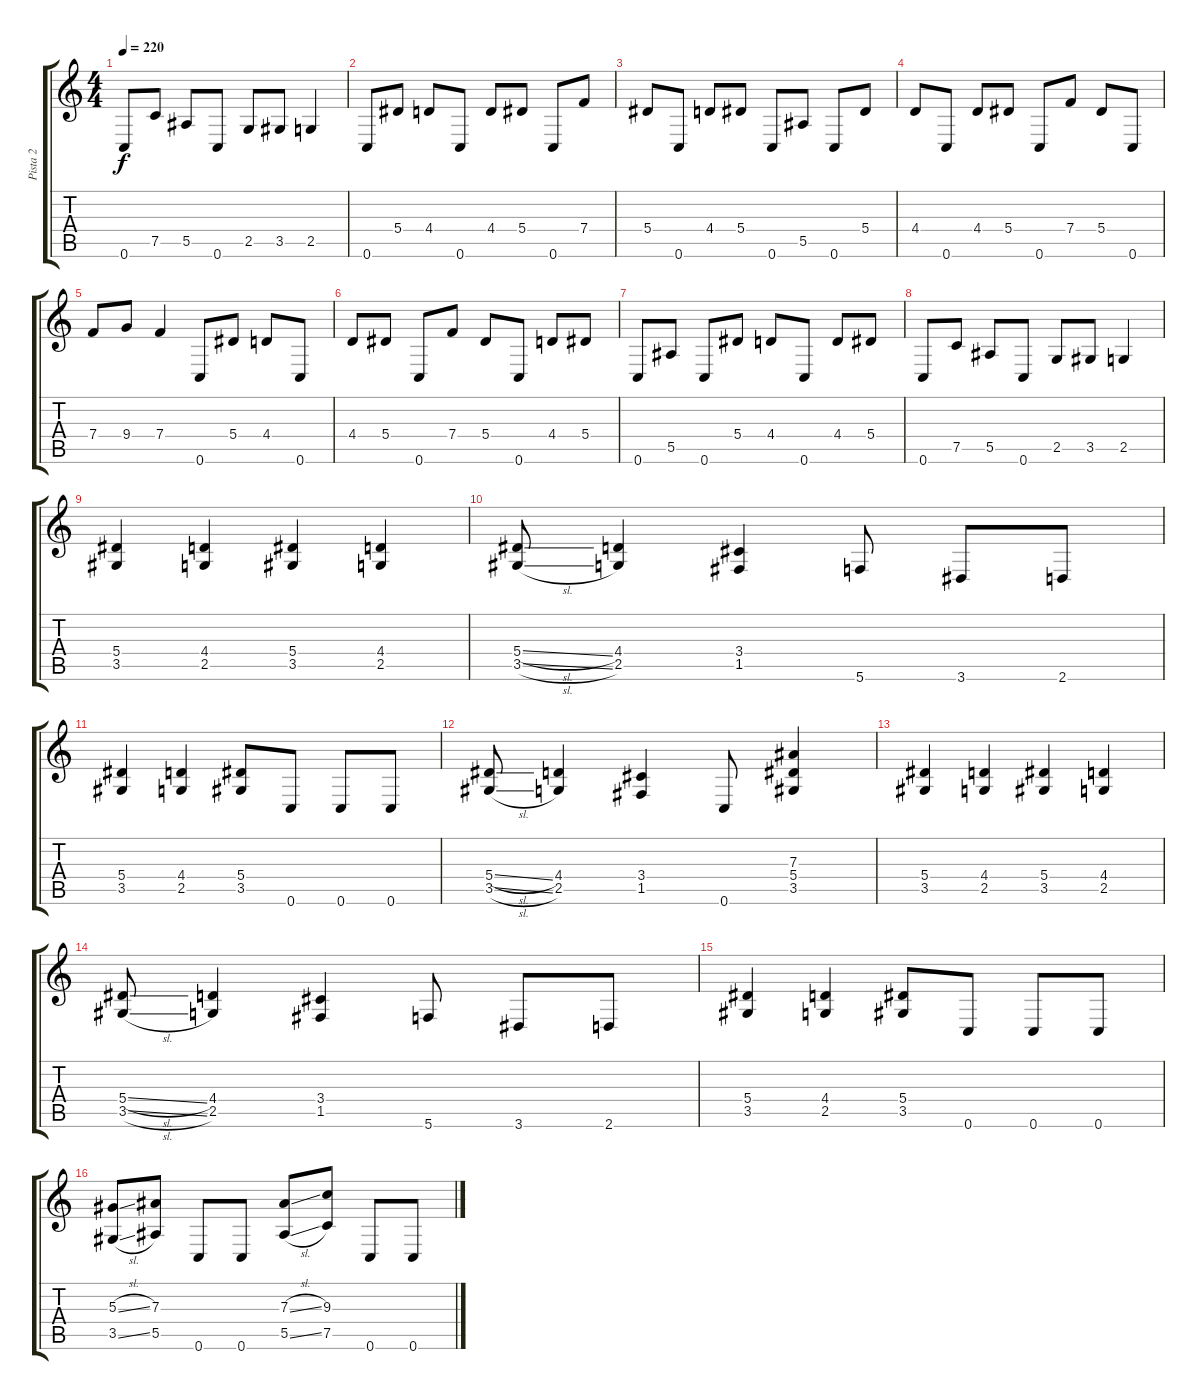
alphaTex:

\track ("Pista 2" "Pista 2") {instrument distortionguitar}
\staff {score tabs}
\tuning (C4 G3 Eb3 Bb2 F2 C2) {hide}
\ts (4 4)
\tempo 220
\clef g2
\ks c
0.6.8{dy f} 7.5.8 5.5.8 0.6.8 2.5.8 3.5.8 2.5.4 |
0.6.8 5.4.8 4.4.8 0.6.8 4.4.8 5.4.8 0.6.8 7.4.8 |
5.4.8 0.6.8 4.4.8 5.4.8 0.6.8 5.5.8 0.6.8 5.4.8 |
4.4.8 0.6.8 4.4.8 5.4.8 0.6.8 7.4.8 5.4.8 0.6.8 |
7.4.8 9.4.8 7.4.4 0.6.8 5.4.8 4.4.8 0.6.8 |
4.4.8 5.4.8 0.6.8 7.4.8 5.4.8 0.6.8 4.4.8 5.4.8 |
0.6.8 5.5.8 0.6.8 5.4.8 4.4.8 0.6.8 4.4.8 5.4.8 |
0.6.8 7.5.8 5.5.8 0.6.8 2.5.8 3.5.8 2.5.4 |
(5.4 3.5).4 (4.4 2.5).4 (5.4 3.5).4 (4.4 2.5).4 |
(5.4{sl} 3.5{sl}).8 (4.4 2.5).4 (3.4 1.5).4 5.6.8 3.6.8 2.6.8 |
(5.4 3.5).4 (4.4 2.5).4 (5.4 3.5).8 0.6.8 0.6.8 0.6.8 |
(5.4{sl} 3.5{sl}).8 (4.4 2.5).4 (3.4 1.5).4 0.6.8 (7.3 5.4 3.5).4 |
(5.4 3.5).4 (4.4 2.5).4 (5.4 3.5).4 (4.4 2.5).4 |
(5.4{sl} 3.5{sl}).8 (4.4 2.5).4 (3.4 1.5).4 5.6.8 3.6.8 2.6.8 |
(5.4 3.5).4 (4.4 2.5).4 (5.4 3.5).8 0.6.8 0.6.8 0.6.8 |
(5.3{sl} 3.5{sl}).8 (7.3 5.5).8 0.6.8 0.6.8 (7.3{sl} 5.5{sl}).8 (9.3 7.5).8 0.6.8 0.6.8
